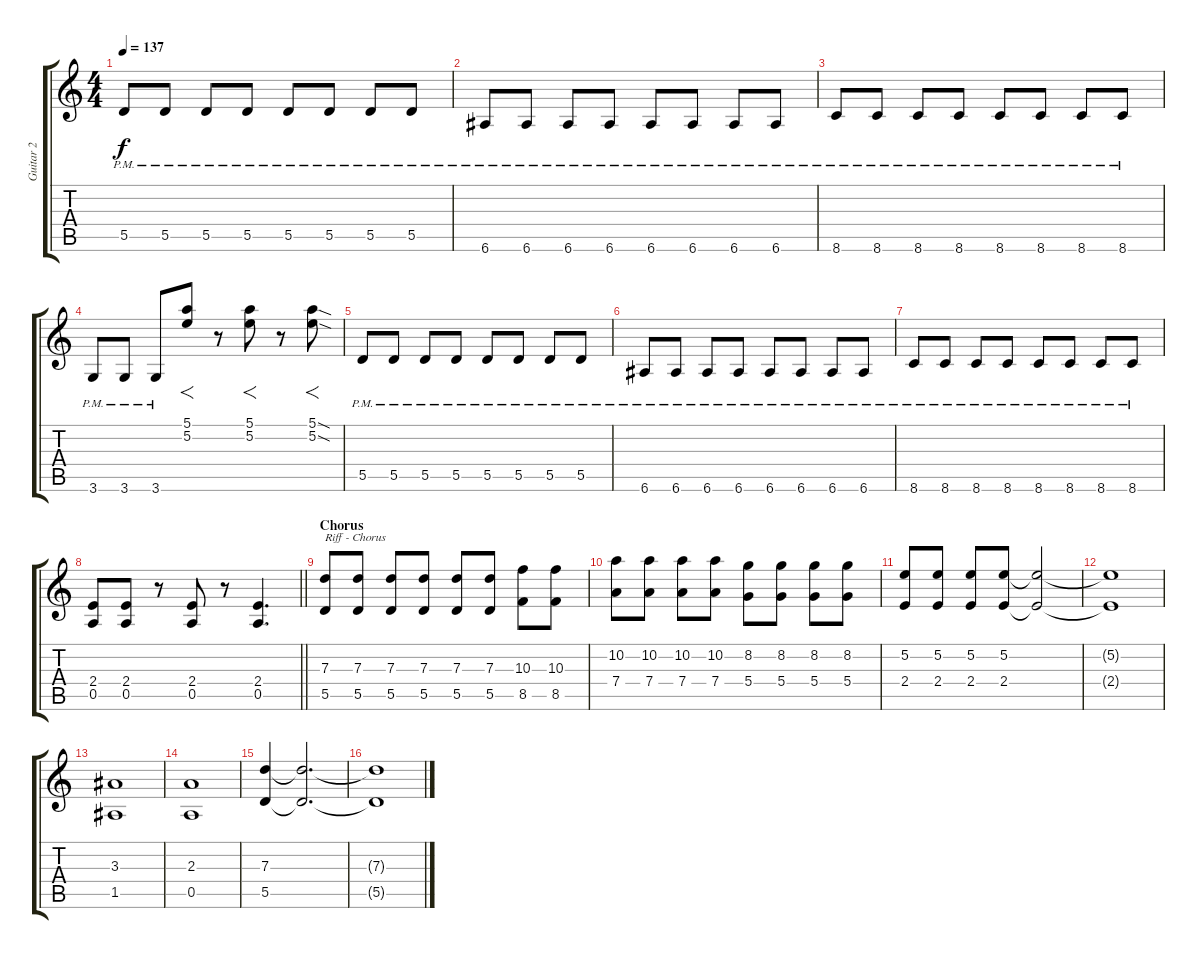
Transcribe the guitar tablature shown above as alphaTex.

\track ("Guitar 2" "Guitar 2") {instrument overdrivenguitar}
\staff {score tabs}
\tuning (E4 B3 G3 D3 A2 E2) {hide}
\ts (4 4)
\tempo 137
\clef g2
\ks c
5.5{pm}.8{dy f} 5.5{pm}.8 5.5{pm}.8 5.5{pm}.8 5.5{pm}.8 5.5{pm}.8 5.5{pm}.8 5.5{pm}.8 |
6.6{pm}.8 6.6{pm}.8 6.6{pm}.8 6.6{pm}.8 6.6{pm}.8 6.6{pm}.8 6.6{pm}.8 6.6{pm}.8 |
8.6{pm}.8 8.6{pm}.8 8.6{pm}.8 8.6{pm}.8 8.6{pm}.8 8.6{pm}.8 8.6{pm}.8 8.6{pm}.8 |
3.6{pm}.8 3.6{pm}.8 3.6{pm}.8 (5.1 5.2).8{f} r.8 (5.1 5.2).8{f} r.8 (5.1{sod} 5.2{sod}).8{f} |
5.5{pm}.8 5.5{pm}.8 5.5{pm}.8 5.5{pm}.8 5.5{pm}.8 5.5{pm}.8 5.5{pm}.8 5.5{pm}.8 |
6.6{pm}.8 6.6{pm}.8 6.6{pm}.8 6.6{pm}.8 6.6{pm}.8 6.6{pm}.8 6.6{pm}.8 6.6{pm}.8 |
8.6{pm}.8 8.6{pm}.8 8.6{pm}.8 8.6{pm}.8 8.6{pm}.8 8.6{pm}.8 8.6{pm}.8 8.6{pm}.8 |
\barLineRight lightlight
(2.4 0.5).8 (2.4 0.5).8 r.8 (2.4 0.5).8 r.8 (2.4 0.5).4{d} |
\section ("" "Chorus")
(7.3 5.5).8{txt "Riff - Chorus"} (7.3 5.5).8 (7.3 5.5).8 (7.3 5.5).8 (7.3 5.5).8 (7.3 5.5).8 (10.3 8.5).8 (10.3 8.5).8 |
(10.2 7.4).8 (10.2 7.4).8 (10.2 7.4).8 (10.2 7.4).8 (8.2 5.4).8 (8.2 5.4).8 (8.2 5.4).8 (8.2 5.4).8 |
(5.2 2.4).8 (5.2 2.4).8 (5.2 2.4).8 (5.2 2.4).8 (5.2{t} 2.4{t}).2 |
(5.2{t} 2.4{t}).1 |
(3.3 1.5).1 |
(2.3 0.5).1 |
(7.3 5.5).4 (7.3{t} 5.5{t}).2{d} |
(7.3{t} 5.5{t}).1
